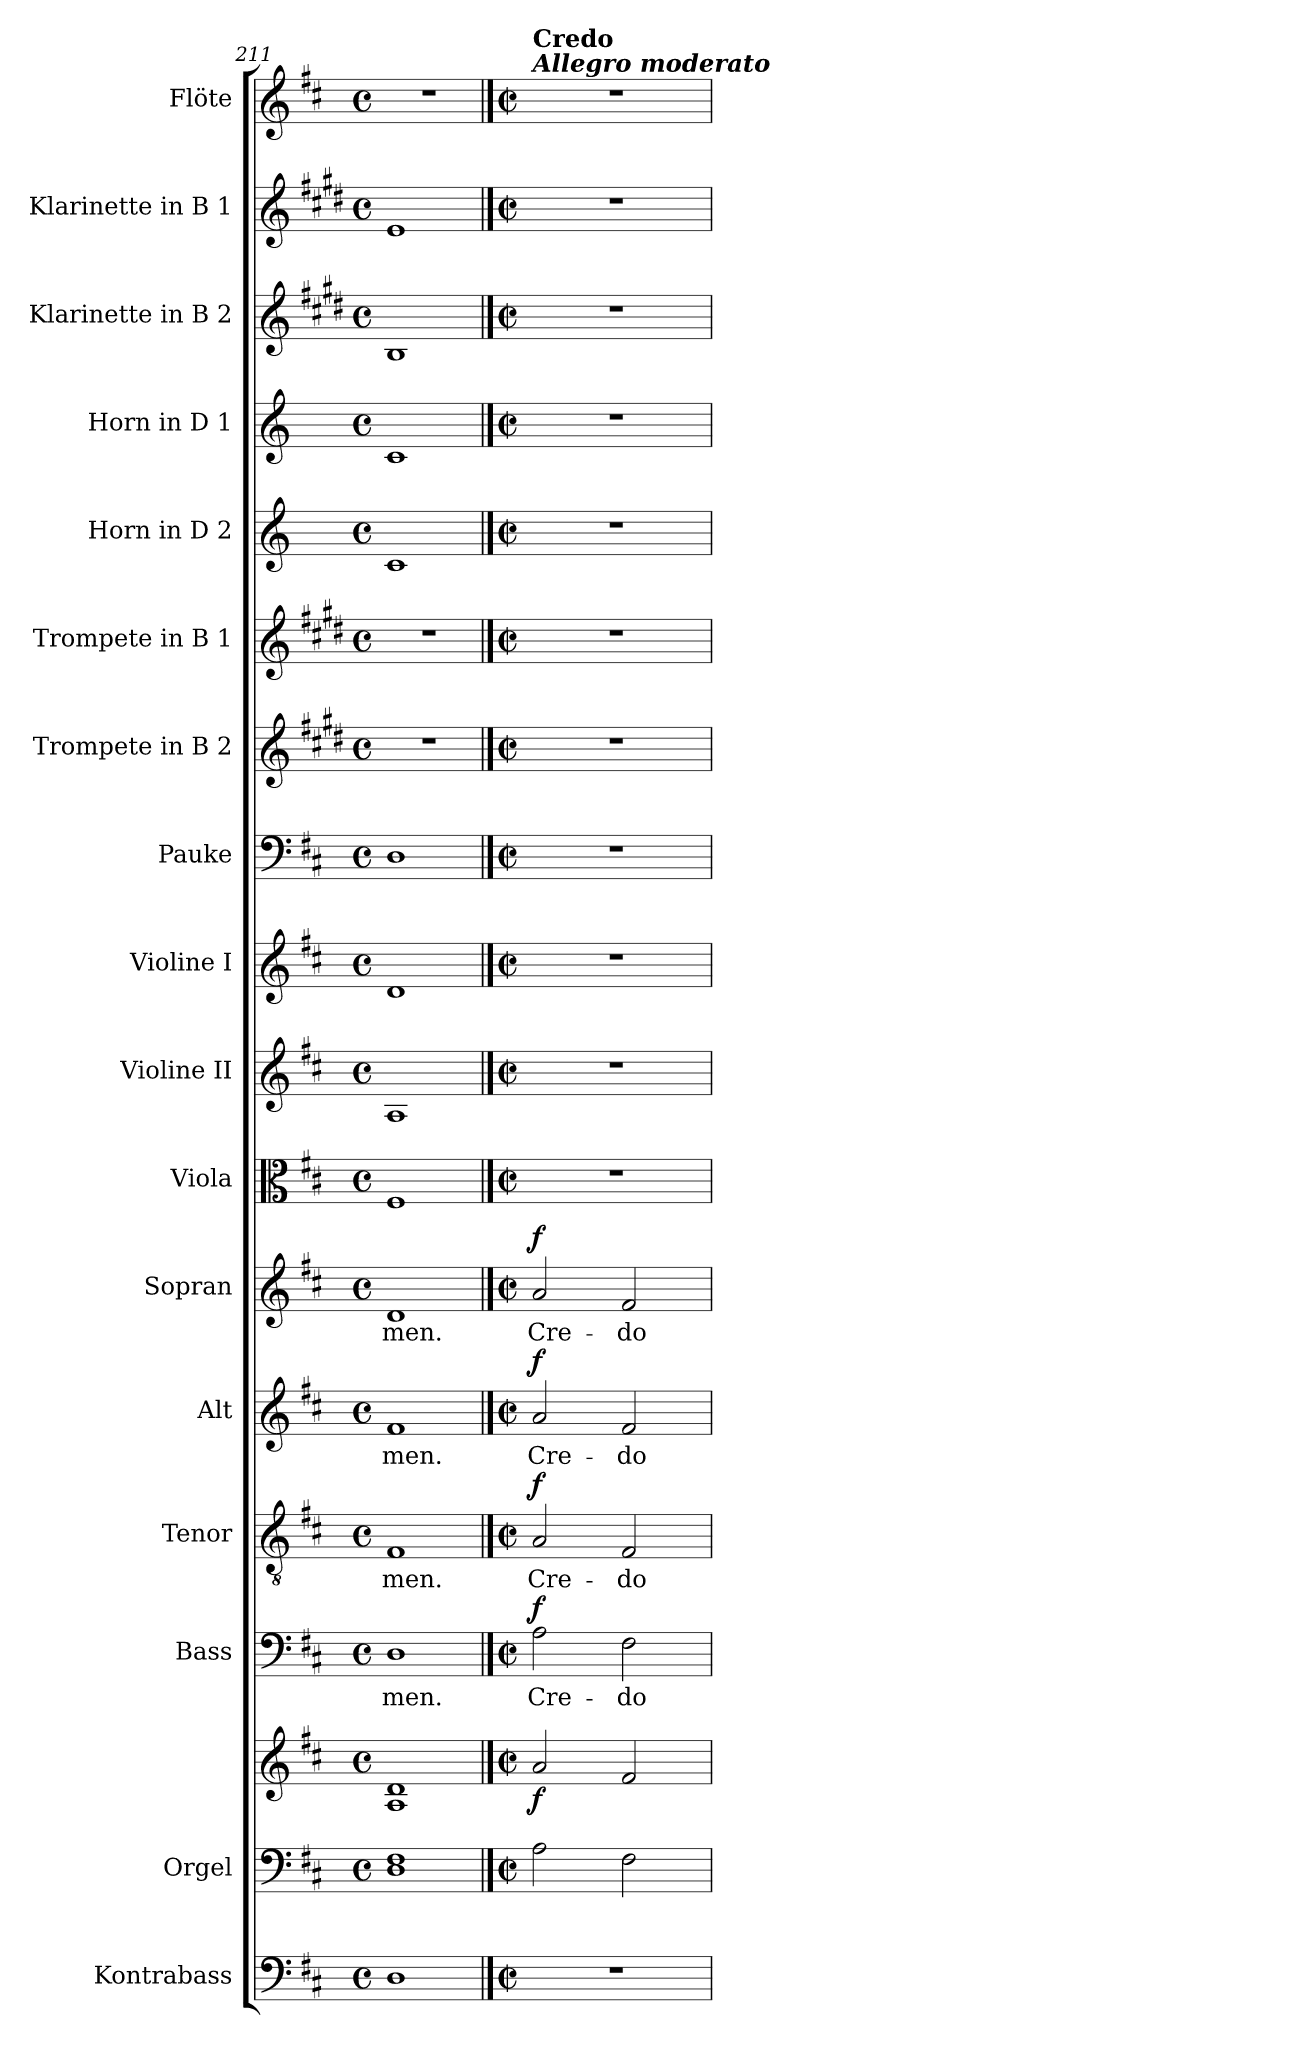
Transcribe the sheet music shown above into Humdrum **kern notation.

**kern	**kern	**kern	**dynam	**kern	**text	**dynam	**kern	**text	**dynam	**kern	**text	**dynam	**kern	**text	**dynam	**kern	**kern	**kern	**kern	**kern	**kern	**kern	**kern	**kern	**kern	**kern
*part17	*part16	*part16	*part16	*part15	*part15	*part15	*part14	*part14	*part14	*part13	*part13	*part13	*part12	*part12	*part12	*part11	*part10	*part9	*part8	*part7	*part6	*part5	*part4	*part3	*part2	*part1
*staff18	*staff17	*staff16	*staff16/17	*staff15	*staff15	*staff15	*staff14	*staff14	*staff14	*staff13	*staff13	*staff13	*staff12	*staff12	*staff12	*staff11	*staff10	*staff9	*staff8	*staff7	*staff6	*staff5	*staff4	*staff3	*staff2	*staff1
*I"Kontrabass	*I"Orgel	*	*	*I"Bass	*	*	*I"Tenor	*	*	*I"Alt	*	*	*I"Sopran	*	*	*I"Viola	*I"Violine II	*I"Violine I	*I"Pauke	*I"Trompete in B 2	*I"Trompete in B 1	*I"Horn in D 2	*I"Horn in D 1	*I"Klarinette in B 2	*I"Klarinette in B 1	*I"Flöte
*I'Kb.	*I'Org.	*	*	*I'B	*	*	*I'T	*	*	*I'A	*	*	*I'S	*	*	*I'Vla.	*I'Vl. II	*I'Vl. I	*I'Pk.	*I'Trp. 2	*I'Trp. 1	*I'Hrn. 2	*I'Hrn. 1	*I'Kl. 2	*I'Kl. 1	*I'Fl.
*clefF4	*clefF4	*clefG2	*	*clefF4	*	*	*clefGv2	*	*	*clefG2	*	*	*clefG2	*	*	*clefC3	*clefG2	*clefG2	*clefF4	*clefG2	*clefG2	*clefG2	*clefG2	*clefG2	*clefG2	*clefG2
*ITrd7c12	*	*	*	*	*	*	*	*	*	*	*	*	*	*	*	*	*	*	*	*ITrd1c2	*ITrd1c2	*ITrd-1c-2	*ITrd-1c-2	*ITrd1c2	*ITrd1c2	*
*k[f#c#]	*k[f#c#]	*k[f#c#]	*	*k[f#c#]	*	*	*k[f#c#]	*	*	*k[f#c#]	*	*	*k[f#c#]	*	*	*k[f#c#]	*k[f#c#]	*k[f#c#]	*k[f#c#]	*k[f#c#]	*k[f#c#]	*k[f#c#]	*k[f#c#]	*k[f#c#]	*k[f#c#]	*k[f#c#]
*D:	*D:	*D:	*	*D:	*	*	*D:	*	*	*D:	*	*	*D:	*	*	*D:	*D:	*D:	*D:	*D:	*D:	*D:	*D:	*D:	*D:	*D:
*M4/4	*M4/4	*M4/4	*	*M4/4	*	*	*M4/4	*	*	*M4/4	*	*	*M4/4	*	*	*M4/4	*M4/4	*M4/4	*M4/4	*M4/4	*M4/4	*M4/4	*M4/4	*M4/4	*M4/4	*M4/4
*met(c)	*met(c)	*met(c)	*	*met(c)	*	*	*met(c)	*	*	*met(c)	*	*	*met(c)	*	*	*met(c)	*met(c)	*met(c)	*met(c)	*met(c)	*met(c)	*met(c)	*met(c)	*met(c)	*met(c)	*met(c)
=211	=211	=211	=211	=211	=211	=211	=211	=211	=211	=211	=211	=211	=211	=211	=211	=211	=211	=211	=211	=211	=211	=211	=211	=211	=211	=211
!	!	!	!	!	!LO:LY:b	!	!	!LO:LY:b	!	!	!LO:LY:b	!	!	!LO:LY:b	!	!	!	!	!	!	!	!	!	!	!	!
1DD	1D 1F#	1A 1d	.	1D	-men.	.	1F#	-men.	.	1f#	-men.	.	1d	-men.	.	1F#	1A	1d	1D	1r	1r	1d	1d	1A	1d	1r
!!LO:PB:g=z
==212	==212	==212	==212	==212	==212	==212	==212	==212	==212	==212	==212	==212	==212	==212	==212	==212	==212	==212	==212	==212	==212	==212	==212	==212	==212	==212
*M2/2	*M2/2	*M2/2	*	*M2/2	*	*	*M2/2	*	*	*M2/2	*	*	*M2/2	*	*	*M2/2	*M2/2	*M2/2	*M2/2	*M2/2	*M2/2	*M2/2	*M2/2	*M2/2	*M2/2	*M2/2
*met(c|)	*met(c|)	*met(c|)	*	*met(c|)	*	*	*met(c|)	*	*	*met(c|)	*	*	*met(c|)	*	*	*met(c|)	*met(c|)	*met(c|)	*met(c|)	*met(c|)	*met(c|)	*met(c|)	*met(c|)	*met(c|)	*met(c|)	*met(c|)
!	!	!	!	!	!	!	!	!	!	!	!	!	!	!	!	!	!	!	!	!	!	!	!	!	!	!LO:TX:a:Bi:t=Allegro moderato
!	!	!	!	!	!	!	!	!	!	!	!	!	!	!	!	!	!	!	!	!	!	!	!	!	!	!LO:TX:a:B:t=Credo
!	!	!	!LO:DY:b	!	!LO:LY:b	!LO:DY:a	!	!LO:LY:b	!LO:DY:a	!	!LO:LY:b	!LO:DY:a	!	!LO:LY:b	!LO:DY:a	!	!	!	!	!	!	!	!	!	!	!
1r	2A\	2a/	f	2A\	Cre-	f	2A/	Cre-	f	2a/	Cre-	f	2a/	Cre-	f	1r	1r	1r	1r	1r	1r	1r	1r	1r	1r	1r
!	!	!	!	!	!LO:LY:b	!	!	!LO:LY:b	!	!	!LO:LY:b	!	!	!LO:LY:b	!	!	!	!	!	!	!	!	!	!	!	!
.	2F#\	2f#/	.	2F#\	-do	.	2F#/	-do	.	2f#/	-do	.	2f#/	-do	.	.	.	.	.	.	.	.	.	.	.	.
=	=	=	=	=	=	=	=	=	=	=	=	=	=	=	=	=	=	=	=	=	=	=	=	=	=	=
*-	*-	*-	*-	*-	*-	*-	*-	*-	*-	*-	*-	*-	*-	*-	*-	*-	*-	*-	*-	*-	*-	*-	*-	*-	*-	*-
